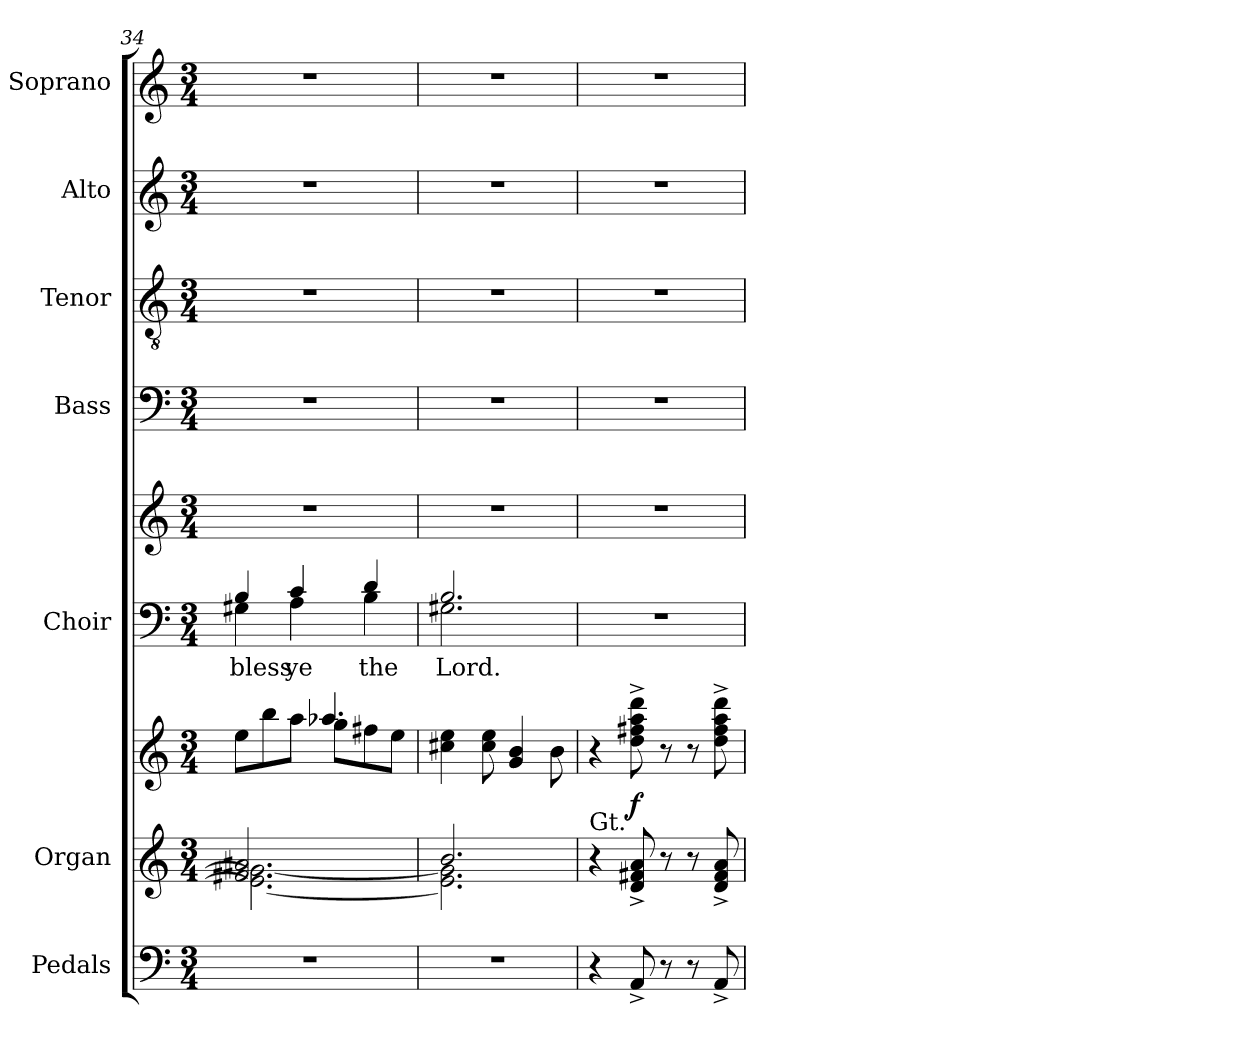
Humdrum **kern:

**kern	**kern	**kern	**dynam	**kern	**text	**kern	**kern	**kern	**kern	**kern
*part7	*part6	*part6	*part6	*part5	*part5	*part5	*part4	*part3	*part2	*part1
*staff9	*staff8	*staff7	*staff7/8	*staff6	*staff6	*staff5	*staff4	*staff3	*staff2	*staff1
*I"Pedals	*I"Organ	*	*	*I"Choir	*	*	*I"Bass	*I"Tenor	*I"Alto	*I"Soprano
*I'Ped.	*I'Org.	*	*	*I'Choir	*	*	*I'B.	*I'T.	*I'A.	*I'S.
*clefF4	*clefG2	*clefG2	*	*clefF4	*	*clefG2	*clefF4	*clefGv2	*clefG2	*clefG2
*	*	*	*	*	*	*	*	*ITrd7c12	*	*
*k[]	*k[]	*k[]	*	*k[]	*	*k[]	*k[]	*k[]	*k[]	*k[]
*C:	*C:	*C:	*	*C:	*	*C:	*C:	*C:	*C:	*C:
*M3/4	*M3/4	*M3/4	*	*M3/4	*	*M3/4	*M3/4	*M3/4	*M3/4	*M3/4
=34	=34	=34	=34	=34	=34	=34	=34	=34	=34	=34
!LO:N:vis=1	!	!	!	!	!	!	!	!	!	!
*	*^	*^	*	*^	*	*	*	*	*	*
!	!	!	!	!	!	!	!	!LO:LY:b:color=#000000	!LO:N:vis=1	!LO:N:vis=1	!LO:N:vis=1	!LO:N:vis=1	!LO:N:vis=1
2.r	2.f#Xi/ 2.a#Xi	2.ei\_< 2.g#i_<	8eei\L	4.ryy	.	4Bi/	4G#Xi\	bless	2.r	2.r	2.r	2.r	2.r
.	.	.	8bbi\	.	.	.	.	.	.	.	.	.	.
!	!	!	!	!	!	!	!	!LO:LY:b:color=#000000	!	!	!	!	!
.	.	.	8aai\J	.	.	4ci/	4Ai\	ye	.	.	.	.	.
.	.	.	4.aa-Xi/	8ggi\L	.	.	.	.	.	.	.	.	.
!	!	!	!	!	!	!	!	!LO:LY:b:color=#000000	!	!	!	!	!
.	.	.	.	8ff#Xi\	.	4di/	4Bi\	the	.	.	.	.	.
.	.	.	.	8eei\J	.	.	.	.	.	.	.	.	.
=35	=35	=35	=35	=35	=35	=35	=35	=35	=35	=35	=35	=35	=35
!LO:N:vis=1	!	!	!	!	!	!	!	!	!	!	!	!	!
*	*	*	*v	*v	*	*	*	*	*	*	*	*	*
*	*	*	*^	*	*	*	*	*	*	*	*	*
!	!	!	!	!	!	!	!	!LO:LY:b:color=#000000	!LO:N:vis=1	!LO:N:vis=1	!LO:N:vis=1	!LO:N:vis=1	!LO:N:vis=1
*	*	*	*v	*v	*	*	*	*	*	*	*	*	*
2.r	2.bi/	2.ei\] 2.g#i]	4cc#Xi\ 4eei	.	2.Bi/	2.G#Xi\	Lord.	2.r	2.r	2.r	2.r	2.r
.	.	.	8cc#i\ 8eei	.	.	.	.	.	.	.	.	.
.	.	.	4gi/ 4bi	.	.	.	.	.	.	.	.	.
.	.	.	8bi\	.	.	.	.	.	.	.	.	.
*	*v	*v	*	*	*v	*v	*	*	*	*	*	*
=36	=36	=36	=36	=36	=36	=36	=36	=36	=36	=36
!	!LO:TX:a:t=Gt.	!	!	!	!	!	!	!	!	!
!	!	!	!	!LO:N:vis=1	!	!LO:N:vis=1	!LO:N:vis=1	!LO:N:vis=1	!LO:N:vis=1	!LO:N:vis=1
4r	4r	4r	.	2.r	.	2.r	2.r	2.r	2.r	2.r
8AA^i/	8di/^ 8f#Xi^ 8ai^	8ddi\^ 8ff#Xi^ 8aai^ 8dddi^	f	.	.	.	.	.	.	.
8r	8r	8r	.	.	.	.	.	.	.	.
8r	8r	8r	.	.	.	.	.	.	.	.
8AA^i/	8di/^ 8f#i^ 8ai^	8ddi\^ 8ff#i^ 8aai^ 8dddi^	.	.	.	.	.	.	.	.
=	=	=	=	=	=	=	=	=	=	=
*-	*-	*-	*-	*-	*-	*-	*-	*-	*-	*-
